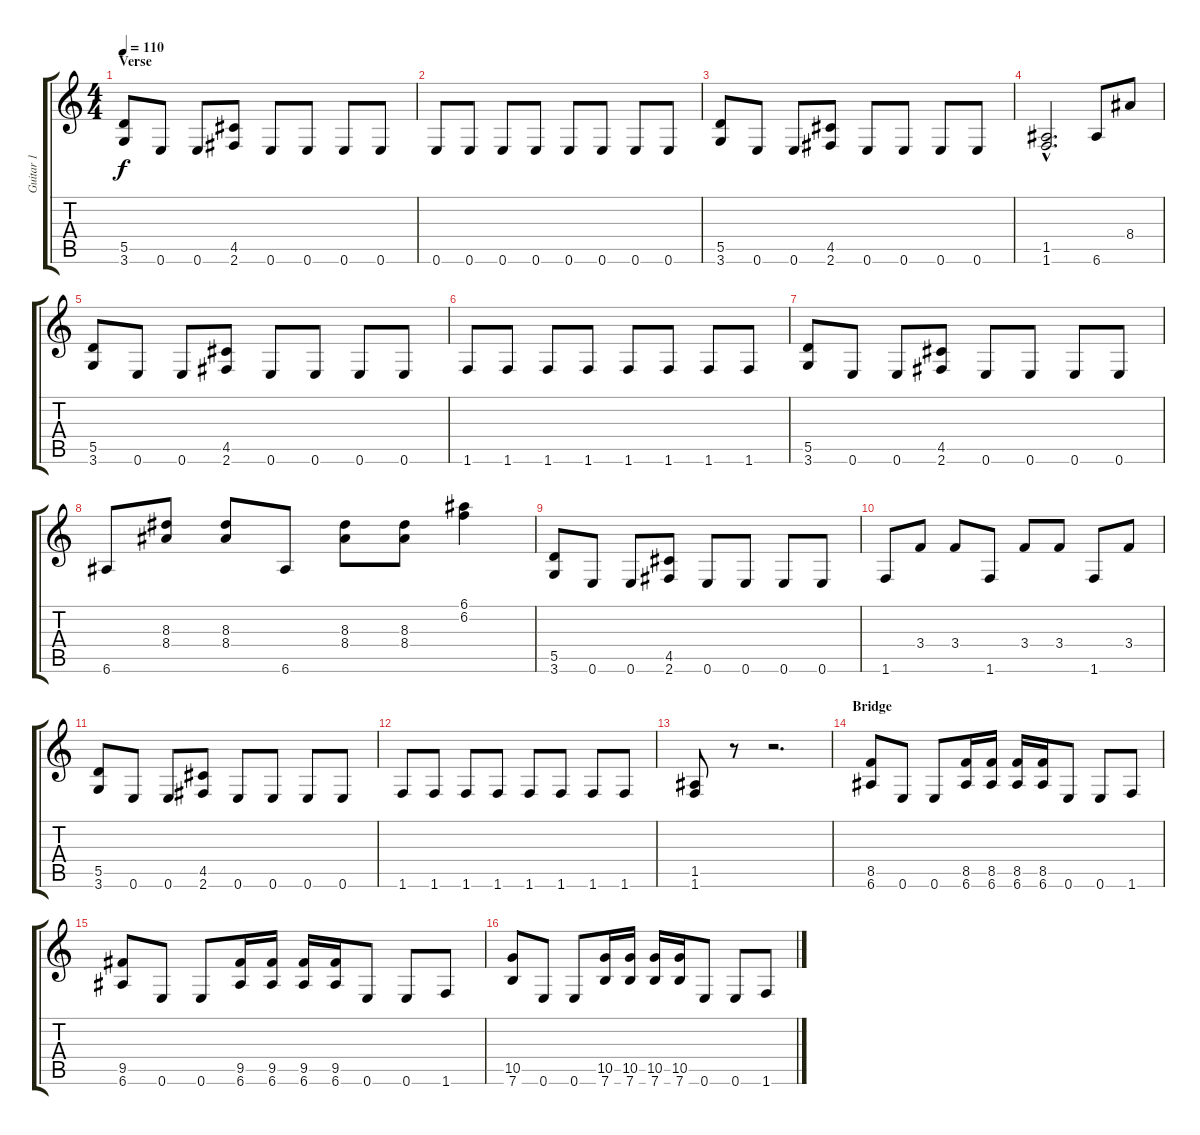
\track ("Guitar 1" "Guitar 1") {instrument distortionguitar}
\staff {score tabs}
\tuning (E4 B3 G3 D3 A2 E2) {hide}
\ts (4 4)
\section ("" "Verse")
\tempo 110
\clef g2
\ks c
(5.5 3.6).8{dy f} 0.6.8 0.6.8 (4.5 2.6).8 0.6.8 0.6.8 0.6.8 0.6.8 |
0.6.8 0.6.8 0.6.8 0.6.8 0.6.8 0.6.8 0.6.8 0.6.8 |
(5.5 3.6).8 0.6.8 0.6.8 (4.5 2.6).8 0.6.8 0.6.8 0.6.8 0.6.8 |
(1.5{hac} 1.6{hac}).2{d} 6.6.8 8.4.8 |
(5.5 3.6).8 0.6.8 0.6.8 (4.5 2.6).8 0.6.8 0.6.8 0.6.8 0.6.8 |
1.6.8 1.6.8 1.6.8 1.6.8 1.6.8 1.6.8 1.6.8 1.6.8 |
(5.5 3.6).8 0.6.8 0.6.8 (4.5 2.6).8 0.6.8 0.6.8 0.6.8 0.6.8 |
6.6.8 (8.3 8.4).8 (8.3 8.4).8 6.6.8 (8.3 8.4).8 (8.3 8.4).8 (6.1 6.2).4 |
(5.5 3.6).8 0.6.8 0.6.8 (4.5 2.6).8 0.6.8 0.6.8 0.6.8 0.6.8 |
1.6.8 3.4.8 3.4.8 1.6.8 3.4.8 3.4.8 1.6.8 3.4.8 |
(5.5 3.6).8 0.6.8 0.6.8 (4.5 2.6).8 0.6.8 0.6.8 0.6.8 0.6.8 |
1.6.8 1.6.8 1.6.8 1.6.8 1.6.8 1.6.8 1.6.8 1.6.8 |
(1.5 1.6).8 r.8 r.2{d} |
\section ("" "Bridge")
(8.5 6.6).8 0.6.8 0.6.8 (8.5 6.6).16 (8.5 6.6).16 (8.5 6.6).16 (8.5 6.6).16 0.6.8 0.6.8 1.6.8 |
(9.5 6.6).8 0.6.8 0.6.8 (9.5 6.6).16 (9.5 6.6).16 (9.5 6.6).16 (9.5 6.6).16 0.6.8 0.6.8 1.6.8 |
(10.5 7.6).8 0.6.8 0.6.8 (10.5 7.6).16 (10.5 7.6).16 (10.5 7.6).16 (10.5 7.6).16 0.6.8 0.6.8 1.6.8
